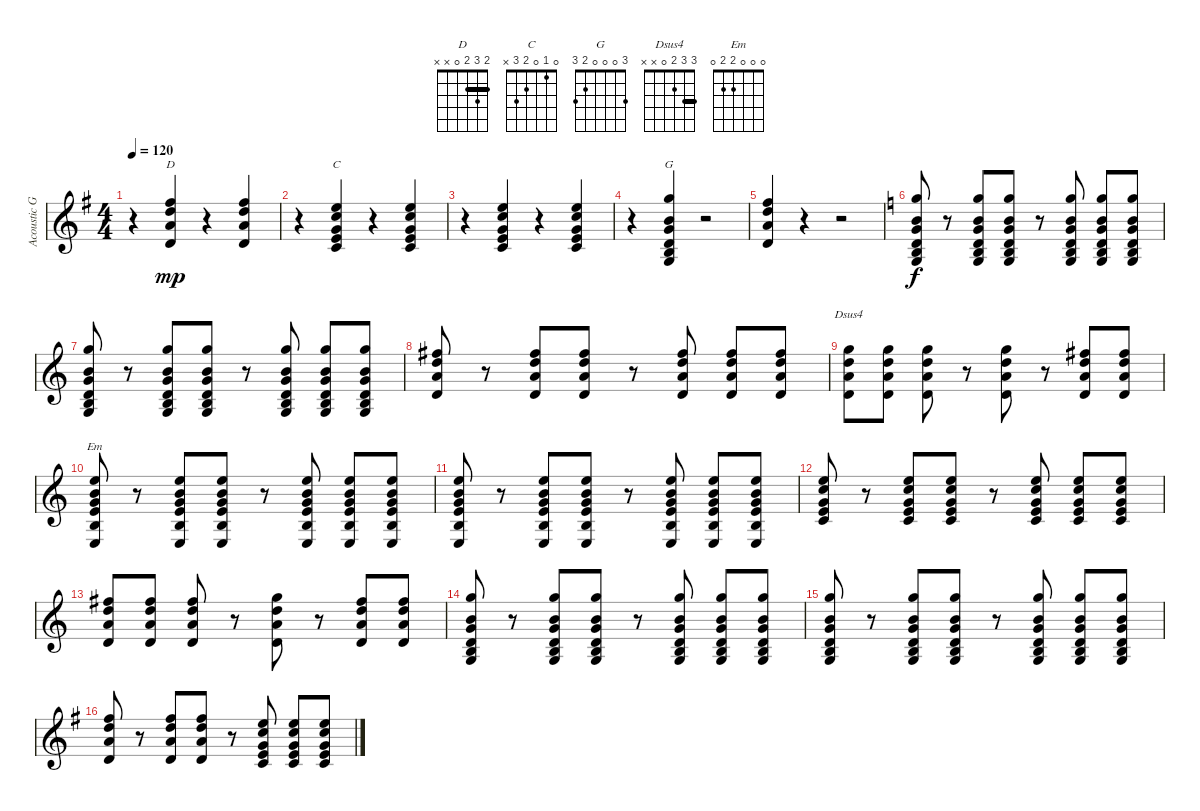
\track ("Acoustic Guitar 3" "Acoustic G") {instrument acousticguitarsteel}
\staff {score}
\tuning (E4 B3 G3 D3 A2 E2) {hide}
\chord ("D" 2 3 2 0 x x) {barre 2}
\chord ("C" 0 1 0 2 3 x)
\chord ("G" 3 0 0 0 2 3)
\chord ("Dsus4" 3 3 2 0 x x) {barre 3}
\chord ("Em" 0 0 0 2 2 0)
\ts (4 4)
\tempo 120
\clef g2
\ks g
r.4{dy mp} (2.1 3.2 2.3 0.4).4{ch "D"} r.4 (2.1 3.2 2.3 0.4).4 |
r.4 (0.1 1.2 0.3 2.4 3.5).4{ch "C"} r.4 (0.1 1.2 0.3 2.4 3.5).4 |
r.4 (0.1 1.2 0.3 2.4 3.5).4 r.4 (0.1 1.2 0.3 2.4 3.5).4 |
r.4 (3.1 0.2 0.3 0.4 2.5 3.6).4{ch "G"} r.2 |
(2.1 3.2 2.3 0.4).4 r.4 r.2 |
\ks c
(3.1 0.2 0.3 0.4 2.5 3.6).8{dy f} r.8 (3.1 0.2 0.3 0.4 2.5 3.6).8 (3.1 0.2 0.3 0.4 2.5 3.6).8 r.8 (3.1 0.2 0.3 0.4 2.5 3.6).8 (3.1 0.2 0.3 0.4 2.5 3.6).8 (3.1 0.2 0.3 0.4 2.5 3.6).8 |
(3.1 0.2 0.3 0.4 2.5 3.6).8 r.8 (3.1 0.2 0.3 0.4 2.5 3.6).8 (3.1 0.2 0.3 0.4 2.5 3.6).8 r.8 (3.1 0.2 0.3 0.4 2.5 3.6).8 (3.1 0.2 0.3 0.4 2.5 3.6).8 (3.1 0.2 0.3 0.4 2.5 3.6).8 |
(2.1 3.2 2.3 0.4).8 r.8 (2.1 3.2 2.3 0.4).8 (2.1 3.2 2.3 0.4).8 r.8 (2.1 3.2 2.3 0.4).8 (2.1 3.2 2.3 0.4).8 (2.1 3.2 2.3 0.4).8 |
(3.1 3.2 2.3 0.4).8{ch "Dsus4"} (3.1 3.2 2.3 0.4).8 (3.1 3.2 2.3 0.4).8 r.8 (3.1 3.2 2.3 0.4).8 r.8 (2.1 3.2 2.3 0.4).8 (2.1 3.2 2.3 0.4).8 |
(0.1 0.2 0.3 2.4 2.5 0.6).8{ch "Em"} r.8 (0.1 0.2 0.3 2.4 2.5 0.6).8 (0.1 0.2 0.3 2.4 2.5 0.6).8 r.8 (0.1 0.2 0.3 2.4 2.5 0.6).8 (0.1 0.2 0.3 2.4 2.5 0.6).8 (0.1 0.2 0.3 2.4 2.5 0.6).8 |
(0.1 0.2 0.3 2.4 2.5 0.6).8 r.8 (0.1 0.2 0.3 2.4 2.5 0.6).8 (0.1 0.2 0.3 2.4 2.5 0.6).8 r.8 (0.1 0.2 0.3 2.4 2.5 0.6).8 (0.1 0.2 0.3 2.4 2.5 0.6).8 (0.1 0.2 0.3 2.4 2.5 0.6).8 |
(0.1 1.2 0.3 2.4 3.5).8 r.8 (0.1 1.2 0.3 2.4 3.5).8 (0.1 1.2 0.3 2.4 3.5).8 r.8 (0.1 1.2 0.3 2.4 3.5).8 (0.1 1.2 0.3 2.4 3.5).8 (0.1 1.2 0.3 2.4 3.5).8 |
(2.1 3.2 2.3 0.4).8 (2.1 3.2 2.3 0.4).8 (2.1 3.2 2.3 0.4).8 r.8 (3.1 3.2 2.3 0.4).8 r.8 (2.1 3.2 2.3 0.4).8 (2.1 3.2 2.3 0.4).8 |
(3.1 0.2 0.3 0.4 2.5 3.6).8 r.8 (3.1 0.2 0.3 0.4 2.5 3.6).8 (3.1 0.2 0.3 0.4 2.5 3.6).8 r.8 (3.1 0.2 0.3 0.4 2.5 3.6).8 (3.1 0.2 0.3 0.4 2.5 3.6).8 (3.1 0.2 0.3 0.4 2.5 3.6).8 |
(3.1 0.2 0.3 0.4 2.5 3.6).8 r.8 (3.1 0.2 0.3 0.4 2.5 3.6).8 (3.1 0.2 0.3 0.4 2.5 3.6).8 r.8 (3.1 0.2 0.3 0.4 2.5 3.6).8 (3.1 0.2 0.3 0.4 2.5 3.6).8 (3.1 0.2 0.3 0.4 2.5 3.6).8 |
\ks g
(2.1 3.2 2.3 0.4).8 r.8 (2.1 3.2 2.3 0.4).8 (2.1 3.2 2.3 0.4).8 r.8 (0.1 1.2 0.3 2.4 3.5).8 (0.1 1.2 0.3 2.4 3.5).8 (0.1 1.2 0.3 2.4 3.5).8
